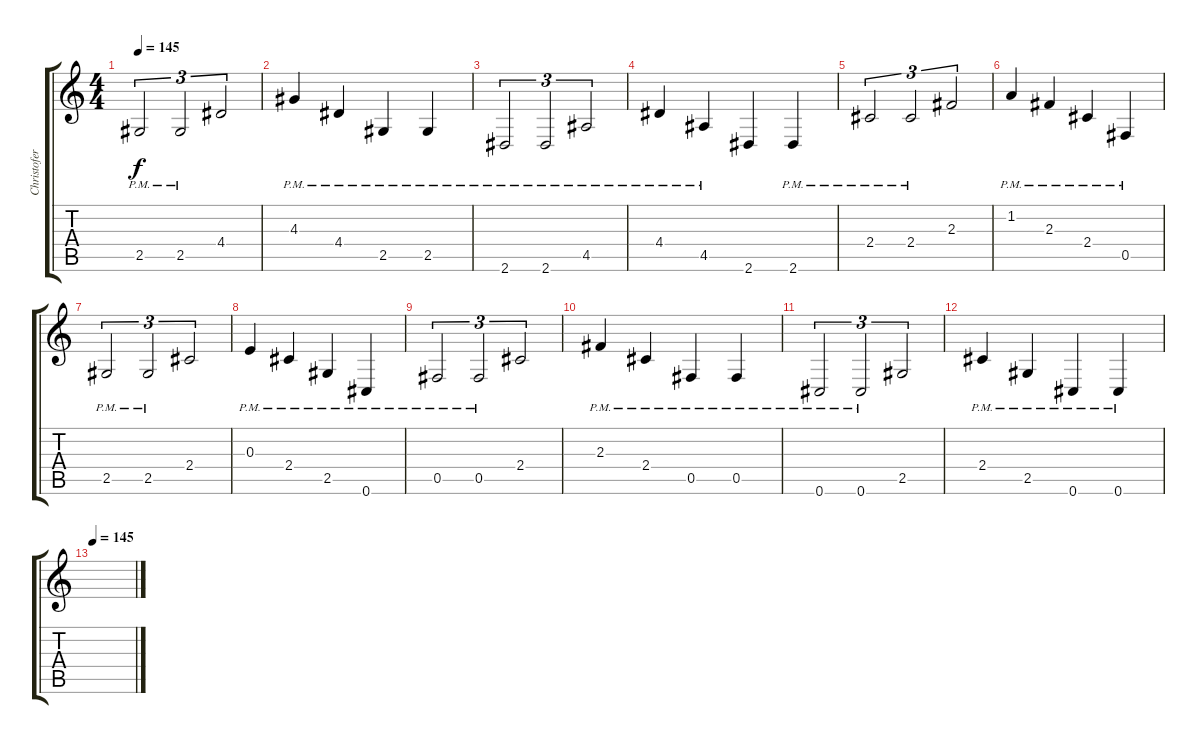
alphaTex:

\track ("Christofer Johnsson (Guitar 1)" "Christofer") {instrument electricguitarclean}
\staff {score tabs}
\tuning (Db4 Ab3 E3 B2 Gb2 Db2) {hide}
\ts (4 4)
\tempo 145
\clef g2
\ks c
2.5{pm}.2{tu (3 2) dy f} 2.5{pm}.2{tu (3 2)} 4.4.2{tu (3 2)} |
4.3{pm}.4 4.4{pm}.4 2.5{pm}.4 2.5{pm}.4 |
2.6{pm}.2{tu (3 2)} 2.6{pm}.2{tu (3 2)} 4.5{pm}.2{tu (3 2)} |
4.4{pm}.4 4.5{pm}.4 2.6.4 2.6{pm}.4 |
2.4{pm}.2{tu (3 2)} 2.4{pm}.2{tu (3 2)} 2.3.2{tu (3 2)} |
1.2{pm}.4 2.3{pm}.4 2.4{pm}.4 0.5{pm}.4 |
2.5{pm}.2{tu (3 2)} 2.5{pm}.2{tu (3 2)} 2.4.2{tu (3 2)} |
0.3{pm}.4 2.4{pm}.4 2.5{pm}.4 0.6{pm}.4 |
0.5{pm}.2{tu (3 2)} 0.5{pm}.2{tu (3 2)} 2.4.2{tu (3 2)} |
2.3{pm}.4 2.4{pm}.4 0.5{pm}.4 0.5{pm}.4 |
0.6{pm}.2{tu (3 2)} 0.6{pm}.2{tu (3 2)} 2.5.2{tu (3 2)} |
2.4{pm}.4 2.5{pm}.4 0.6{pm}.4 0.6{pm}.4 |
\tempo 145
